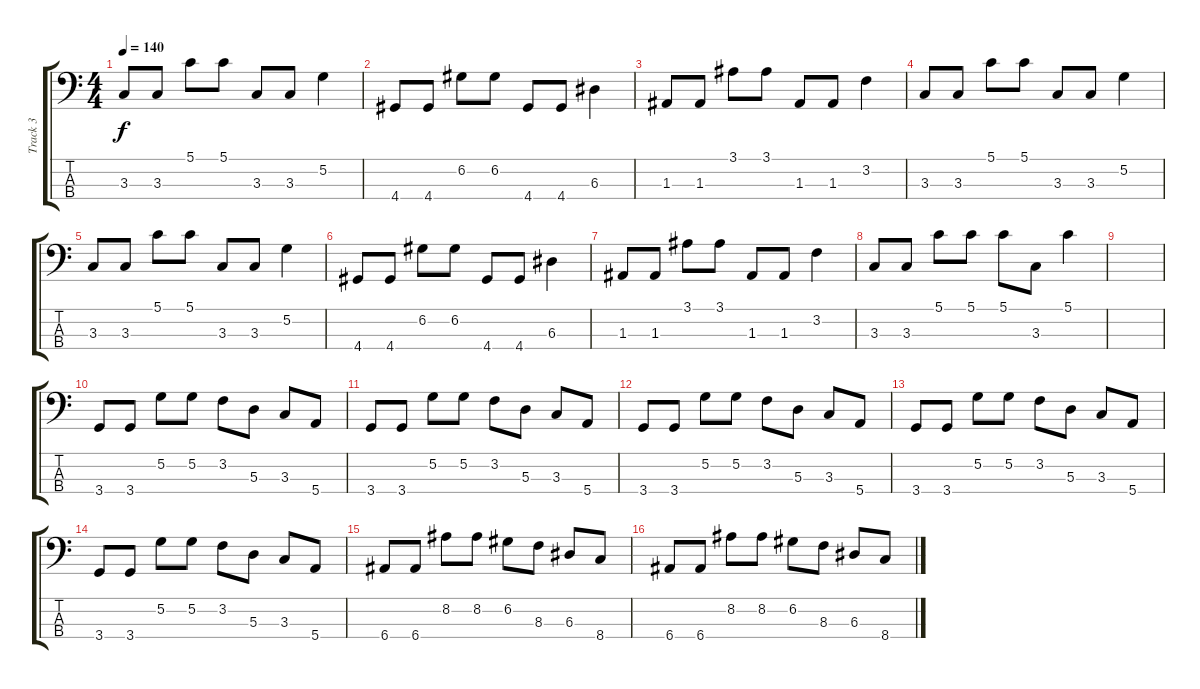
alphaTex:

\track ("Track 3" "Track 3") {instrument electricbasspick}
\staff {score tabs}
\tuning (G2 D2 A1 E1) {hide}
\ts (4 4)
\tempo 140
\clef f4
\ks c
3.3.8{dy f instrument electricbasspick} 3.3.8 5.1.8 5.1.8 3.3.8 3.3.8 5.2.4 |
4.4.8 4.4.8 6.2.8 6.2.8 4.4.8 4.4.8 6.3.4 |
1.3.8 1.3.8 3.1.8 3.1.8 1.3.8 1.3.8 3.2.4 |
3.3.8 3.3.8 5.1.8 5.1.8 3.3.8 3.3.8 5.2.4 |
3.3.8 3.3.8 5.1.8 5.1.8 3.3.8 3.3.8 5.2.4 |
4.4.8 4.4.8 6.2.8 6.2.8 4.4.8 4.4.8 6.3.4 |
1.3.8 1.3.8 3.1.8 3.1.8 1.3.8 1.3.8 3.2.4 |
3.3.8 3.3.8 5.1.8 5.1.8 5.1.8 3.3.8 5.1.4 |
|
3.4.8 3.4.8 5.2.8 5.2.8 3.2.8 5.3.8 3.3.8 5.4.8 |
3.4.8 3.4.8 5.2.8 5.2.8 3.2.8 5.3.8 3.3.8 5.4.8 |
3.4.8 3.4.8 5.2.8 5.2.8 3.2.8 5.3.8 3.3.8 5.4.8 |
3.4.8 3.4.8 5.2.8 5.2.8 3.2.8 5.3.8 3.3.8 5.4.8 |
3.4.8 3.4.8 5.2.8 5.2.8 3.2.8 5.3.8 3.3.8 5.4.8 |
6.4.8 6.4.8 8.2.8 8.2.8 6.2.8 8.3.8 6.3.8 8.4.8 |
6.4.8 6.4.8 8.2.8 8.2.8 6.2.8 8.3.8 6.3.8 8.4.8
